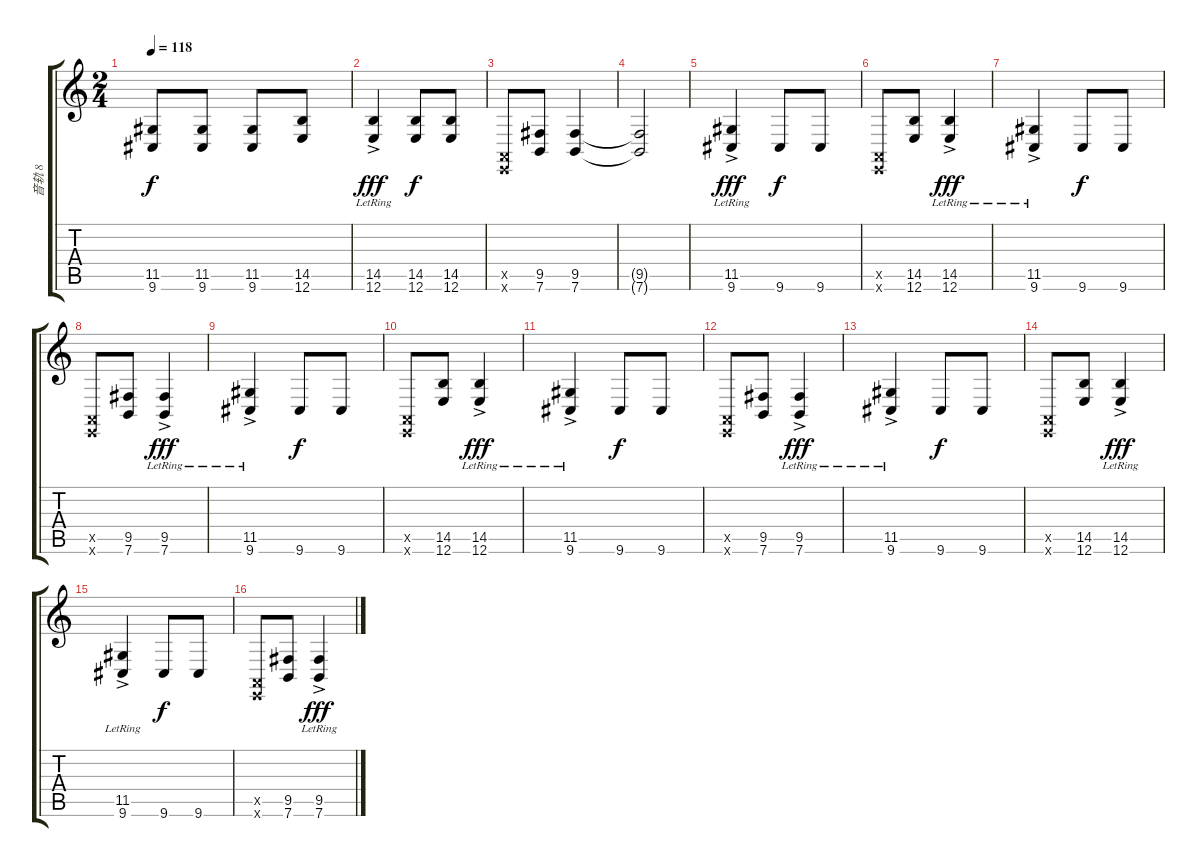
\track ("音轨 8" "音轨 8") {instrument churchorgan}
\staff {score tabs}
\tuning (E4 B3 G3 D3 A2 E2) {hide}
\ts (2 4)
\tempo 118
\clef g2
\ks c
(11.5 9.6).8{dy f} (11.5 9.6).8 (11.5 9.6).8 (14.5 12.6).8 |
(14.5{lr} 12.6{ac lr}).4{dy fff} (14.5 12.6).8{dy f} (14.5 12.6).8 |
(0.5{x} 0.6{x}).8 (9.5 7.6).8 (9.5 7.6).4 |
(9.5{t} 7.6{t}).2 |
(11.5{ac lr} 9.6{ac lr}).4{dy fff} 9.6.8{dy f} 9.6.8 |
(0.5{x} 0.6{x}).8 (14.5 12.6).8 (14.5{ac lr} 12.6{ac lr}).4{dy fff} |
(11.5{ac lr} 9.6{ac lr}).4 9.6.8{dy f} 9.6.8 |
(0.5{x} 0.6{x}).8 (9.5 7.6).8 (9.5{ac lr} 7.6{ac lr}).4{dy fff} |
(11.5{ac lr} 9.6{ac lr}).4 9.6.8{dy f} 9.6.8 |
(0.5{x} 0.6{x}).8 (14.5 12.6).8 (14.5{ac lr} 12.6{ac lr}).4{dy fff} |
(11.5{ac lr} 9.6{ac lr}).4 9.6.8{dy f} 9.6.8 |
(0.5{x} 0.6{x}).8 (9.5 7.6).8 (9.5{ac lr} 7.6{ac lr}).4{dy fff} |
(11.5{ac lr} 9.6{ac lr}).4 9.6.8{dy f} 9.6.8 |
(0.5{x} 0.6{x}).8 (14.5 12.6).8 (14.5{ac lr} 12.6{ac lr}).4{dy fff} |
(11.5{ac lr} 9.6{ac lr}).4 9.6.8{dy f} 9.6.8 |
(0.5{x} 0.6{x}).8 (9.5 7.6).8 (9.5{ac lr} 7.6{ac lr}).4{dy fff}
